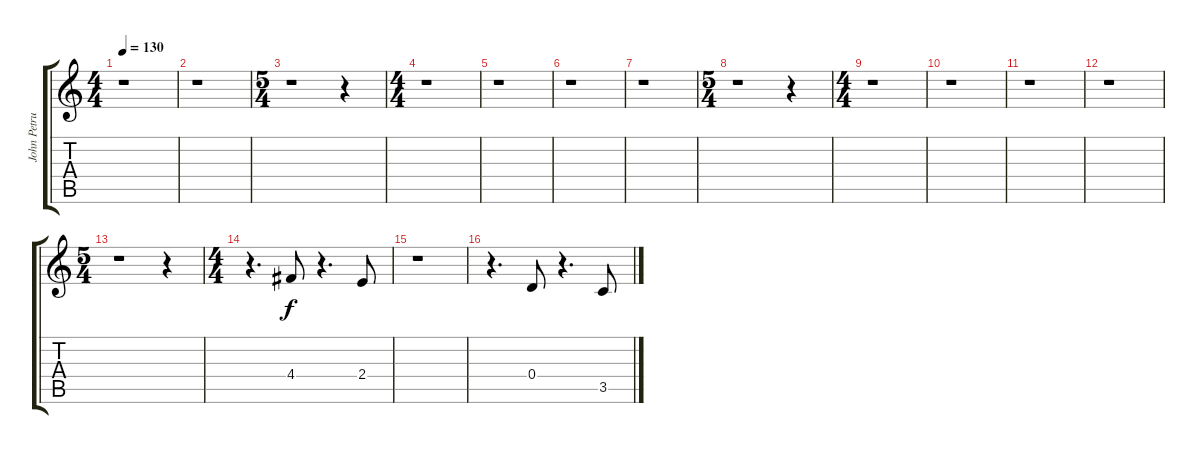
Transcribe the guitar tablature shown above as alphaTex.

\track ("John Petrucci (muted)" "John Petru") {instrument electricguitarmuted}
\staff {score tabs}
\tuning (E4 B3 G3 D3 A2 E2) {hide}
\ts (4 4)
\tempo 130
\clef g2
\ks c
r.1{dy fff} |
r.1 |
\ts (5 4)
r.1 r.4 |
\ts (4 4)
r.1 |
r.1 |
r.1 |
r.1 |
\ts (5 4)
r.1 r.4 |
\ts (4 4)
r.1 |
r.1 |
r.1 |
r.1 |
\ts (5 4)
r.1 r.4 |
\ts (4 4)
r.4{d} 4.4.8{dy f} r.4{d} 2.4.8 |
r.1 |
r.4{d} 0.4.8 r.4{d} 3.5.8
